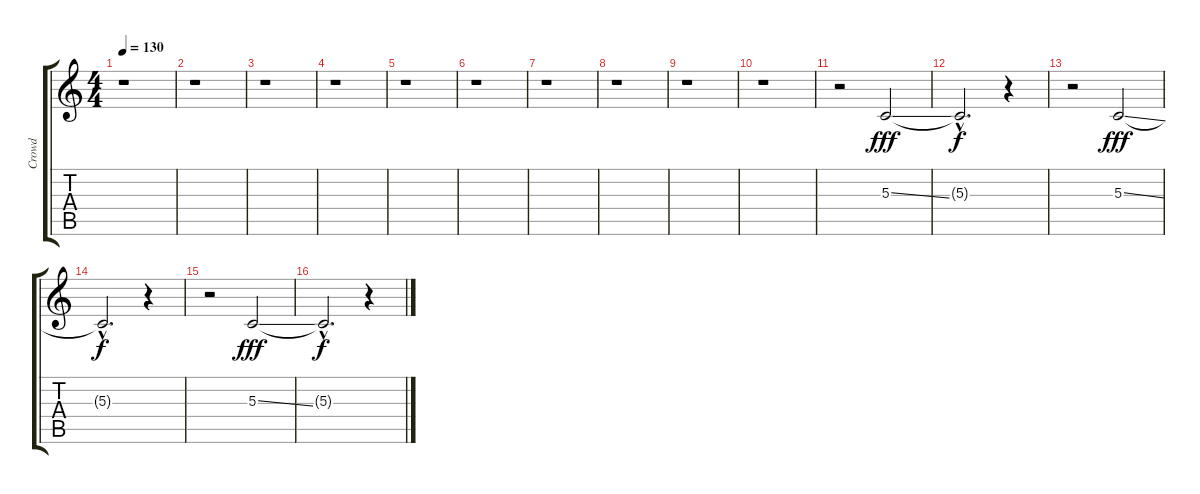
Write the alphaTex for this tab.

\track ("Crowd" "Crowd") {instrument applause}
\staff {score tabs}
\tuning (E4 B3 G3 D3 A2 E2) {hide}
\ts (4 4)
\tempo 130
\clef g2
\ks c
r.1{dy f} |
r.1 |
r.1 |
r.1 |
r.1 |
r.1 |
r.1 |
r.1 |
r.1 |
r.1 |
r.2{volume 16} 5.3{ss}.2{dy fff volume 3} |
5.3{hac t}.2{d dy f} r.4 |
r.2{volume 16} 5.3{ss}.2{dy fff volume 3} |
5.3{hac t}.2{d dy f} r.4 |
r.2{volume 16} 5.3{ss}.2{dy fff volume 3} |
5.3{hac t}.2{d dy f} r.4
